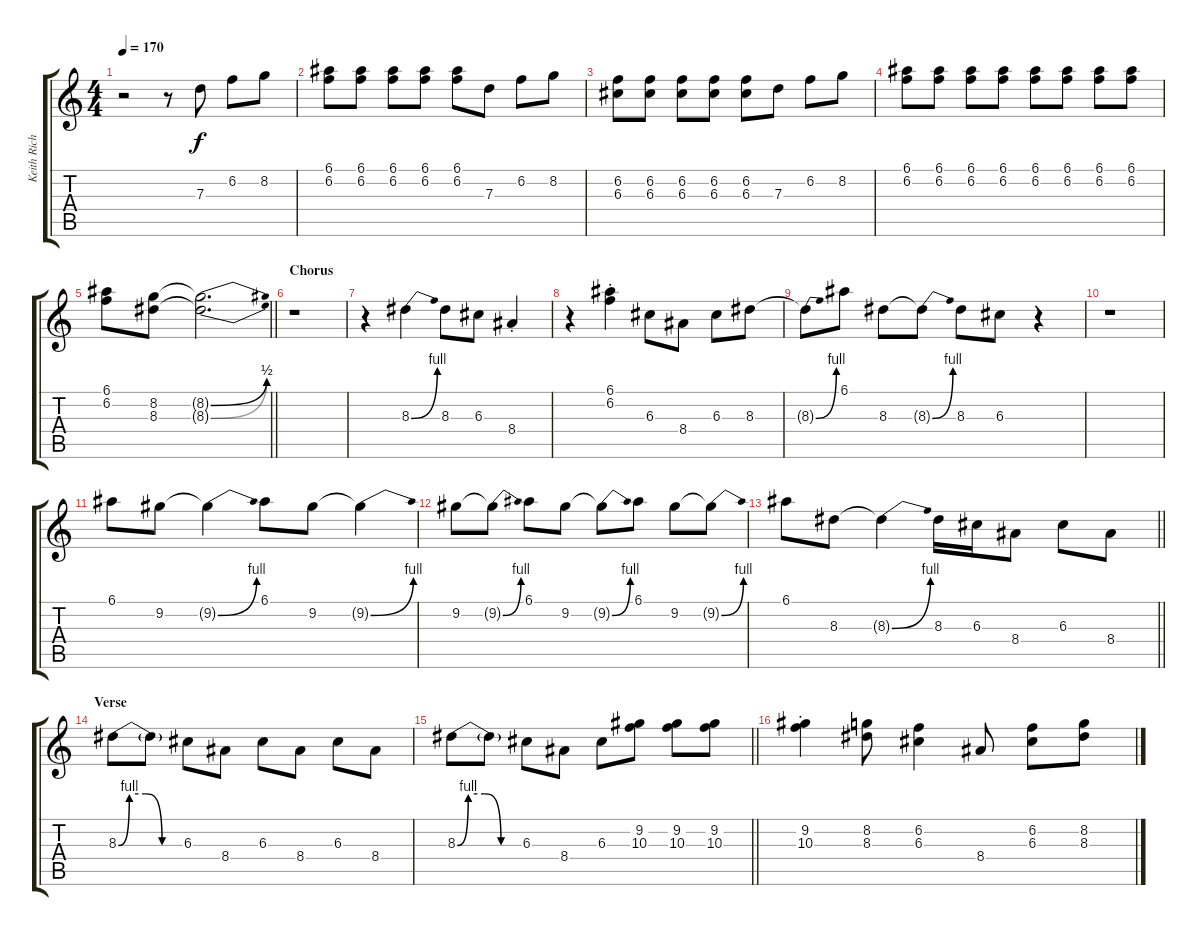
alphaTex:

\track ("Keith Richards" "Keith Rich") {instrument overdrivenguitar}
\staff {score tabs}
\tuning (E4 B3 G3 D3 A2 E2) {hide}
\ts (4 4)
\tempo 170
\clef g2
\ks c
r.2{dy f instrument overdrivenguitar} r.8 7.3.8 6.2.8 8.2.8 |
(6.1 6.2).8 (6.1 6.2).8 (6.1 6.2).8 (6.1 6.2).8 (6.1 6.2).8 7.3.8 6.2.8 8.2.8 |
(6.2 6.3).8 (6.2 6.3).8 (6.2 6.3).8 (6.2 6.3).8 (6.2 6.3).8 7.3.8 6.2.8 8.2.8 |
(6.1 6.2).8 (6.1 6.2).8 (6.1 6.2).8 (6.1 6.2).8 (6.1 6.2).8 (6.1 6.2).8 (6.1 6.2).8 (6.1 6.2).8 |
\barLineRight lightlight
(6.1 6.2).8 (8.2 8.3).8 (8.2{be (bend 0 0 60 2) t} 8.3{be (bend 0 0 60 2) t}).2{d} |
\section ("" "Chorus")
r.1 |
r.4 8.3{be (bend 0 0 60 4)}.4 8.3.8 6.3.8 8.4{st}.4 |
r.4 (6.1{st} 6.2{st}).4 6.3.8 8.4.8 6.3.8 8.3.8 |
8.3{be (bend 0 0 60 4) t}.8 6.1.8 8.3.8 8.3{be (bend 0 0 60 4) t}.8 8.3.8 6.3.8 r.4 |
r.1 |
6.1.8 9.2.8 9.2{be (bend 0 0 60 4) t}.4 6.1.8 9.2.8 9.2{be (bend 0 0 60 4) t}.4 |
9.2.8 9.2{be (bend 0 0 60 4) t}.8 6.1.8 9.2.8 9.2{be (bend 0 0 60 4) t}.8 6.1.8 9.2.8 9.2{be (bend 0 0 60 4) t}.8 |
\barLineRight lightlight
6.1.8 8.3.8 8.3{be (bend 0 0 60 4) t}.4 8.3.16 6.3.16 8.4.8 6.3.8 8.4.8 |
\section ("" "Verse")
8.3{be (custom 0 0 10 4 25 4 40 0 60 0)}.8 8.3{t}.8 6.3.8 8.4.8 6.3.8 8.4.8 6.3.8 8.4.8 |
\barLineRight lightlight
8.3{be (custom 0 0 10 4 25 4 40 0 60 0)}.8 8.3{t}.8 6.3.8 8.4.8 6.3.8 (9.2 10.3).8 (9.2 10.3).8 (9.2 10.3).8 |
(9.2{st} 10.3{st}).4 (8.2 8.3).8 (6.2 6.3).4 8.4.8 (6.2 6.3).8 (8.2 8.3).8
